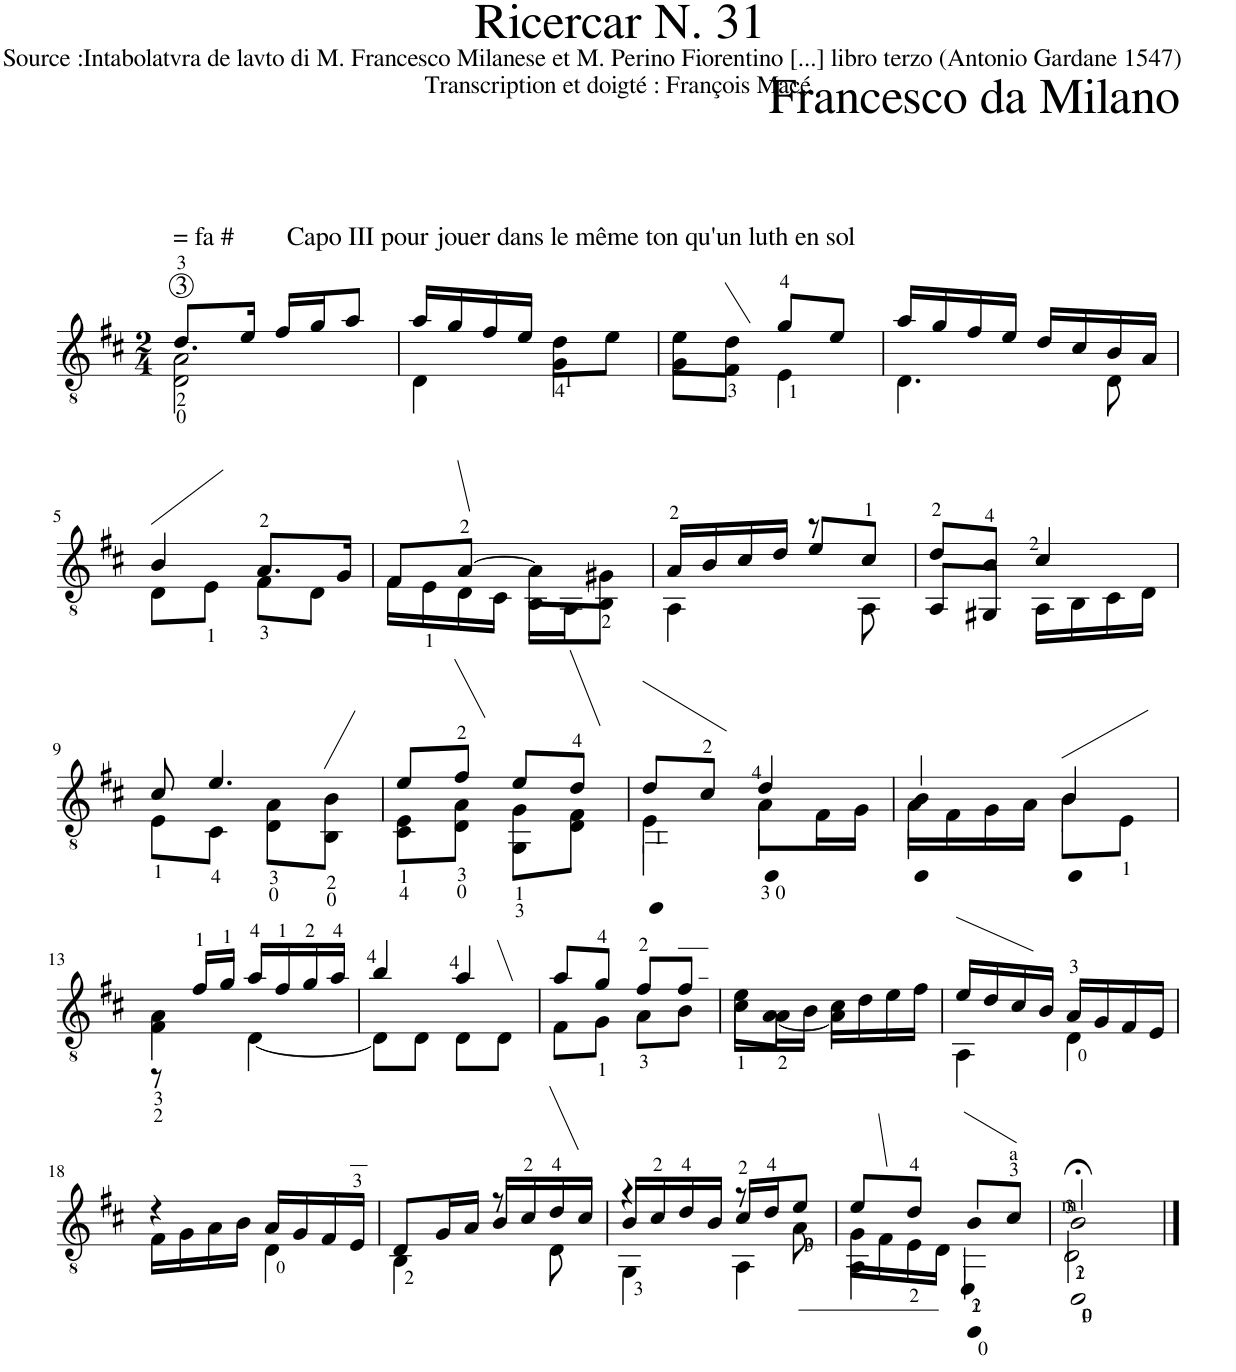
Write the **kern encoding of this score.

**kern
*part1
*staff1
*I"Guitar
*clefGv2
*k[f#c#]
*M2/4
=1
*^
!LO:TX:a:t== fa #        Capo III pour jouer dans le même ton qu'un luth en sol	!
2D\ 2A\	8.d/L
.	16e/Jk
.	16f#/LL
.	16g/J
.	8a/J
=2	=2
4D\	16a/LL
.	16g/
.	16f#/
.	16e/JJ
4G\	8d\L
.	8e\J
=3	=3
8G\L	8e\L
8F#\J	8d\J
4E\	8g/L
.	8e/J
=4	=4
4.D\	16a/LL
.	16g/
.	16f#/
.	16e/JJ
.	16d/LL
.	16c#/
8D\	16B/
.	16A/JJ
!!LO:LB:g=z	!!
=5	=5
8D\L	4B/
8E\J	.
8F#\L	8.A/L
8D\J	.
.	16G/Jk
=6	=6
16F#\LL	8F#/L
16E\	.
16D\	[8A/J
16C#\JJ	.
16BB\LL	8A\L]
16AA\J	.
8BB\J	8G#X\J
=7	=7
4AA\	16A/LL
.	16B/
.	16c#/
.	16d/JJ
8r	8e/L
8AA\	8c#/J
=8	=8
8AA/L	8d/L
8GG#X/J	8B/J
16AA\LL	4c#/
16BB\	.
16C#\	.
16D\JJ	.
!!LO:LB:g=z	!!
=9	=9
8E\L	8c#/
8C#\J	4.e/
8D\ 8A\L	.
8BB\ 8B\J	.
=10	=10
8C#\ 8E\L	8e/L
8D\ 8A\J	8f#/J
8GG\ 8G\L	8e/L
8D\ 8F#\J	8d/J
=11	=11
*	*^
4AA\	4E\	8d/L
.	.	8c#/J
4D\	8A\L	4d/
.	16F#\L	.
.	16G\JJ	.
=12	=12	=12
4D\	16A\LL	4d/
.	16F#\	.
.	16G\	.
.	16A\JJ	.
8D\L	4B\	4B/
8E\J	.	.
*	*v	*v
!!LO:LB:g=z
=13	=13
4F#\ 4A\	8r
.	16f#/LL
.	16g/JJ
[4D\	16a/LL
.	16f#/
.	16g/
.	16a/JJ
=14	=14
8D\L]	4b/
8D\J	.
8D\L	4a/
8D\J	.
=15	=15
8F#\L	8a/L
8G\J	8g/J
8A\L	8f#/L
8B\J	8f#/J
=16	=16
8c#\L	8e\L
[8A\J	16A\L
.	16B\JJ
4A\]	16c#\LL
.	16d\
.	16e\
.	16f#\JJ
=17	=17
4AA\	16e/LL
.	16d/
.	16c#/
.	16B/JJ
4D\	16A/LL
.	16G/
.	16F#/
.	16E/JJ
!!LO:LB:g=z	!!
=18	=18
4r	16F#\LL
.	16G\
.	16A\
.	16B\JJ
4D\	16A/LL
.	16G/
.	16F#/
.	16E/JJ
=19	=19
4BB\	8D/L
.	16G/L
.	16A/JJ
8r	16B/LL
.	16c#/
8D\	16d/
.	16c#/JJ
=20	=20
*	*^
4GG\	4r	16B/LL
.	.	16c#/
.	.	16d/
.	.	16B/JJ
4AA\	8r	16c#/LL
.	.	16d/J
.	8A\	8e/J
=21	=21	=21
4AA\	16G\LL	8e/L
.	16F#\	.
.	16E\	8d/J
.	16D\JJ	.
4AA\	4E\	8d/L
.	.	8c#/J
=22	=22	=22
2D\	2A\	2d;</
*v	*v	*v
==
*-
